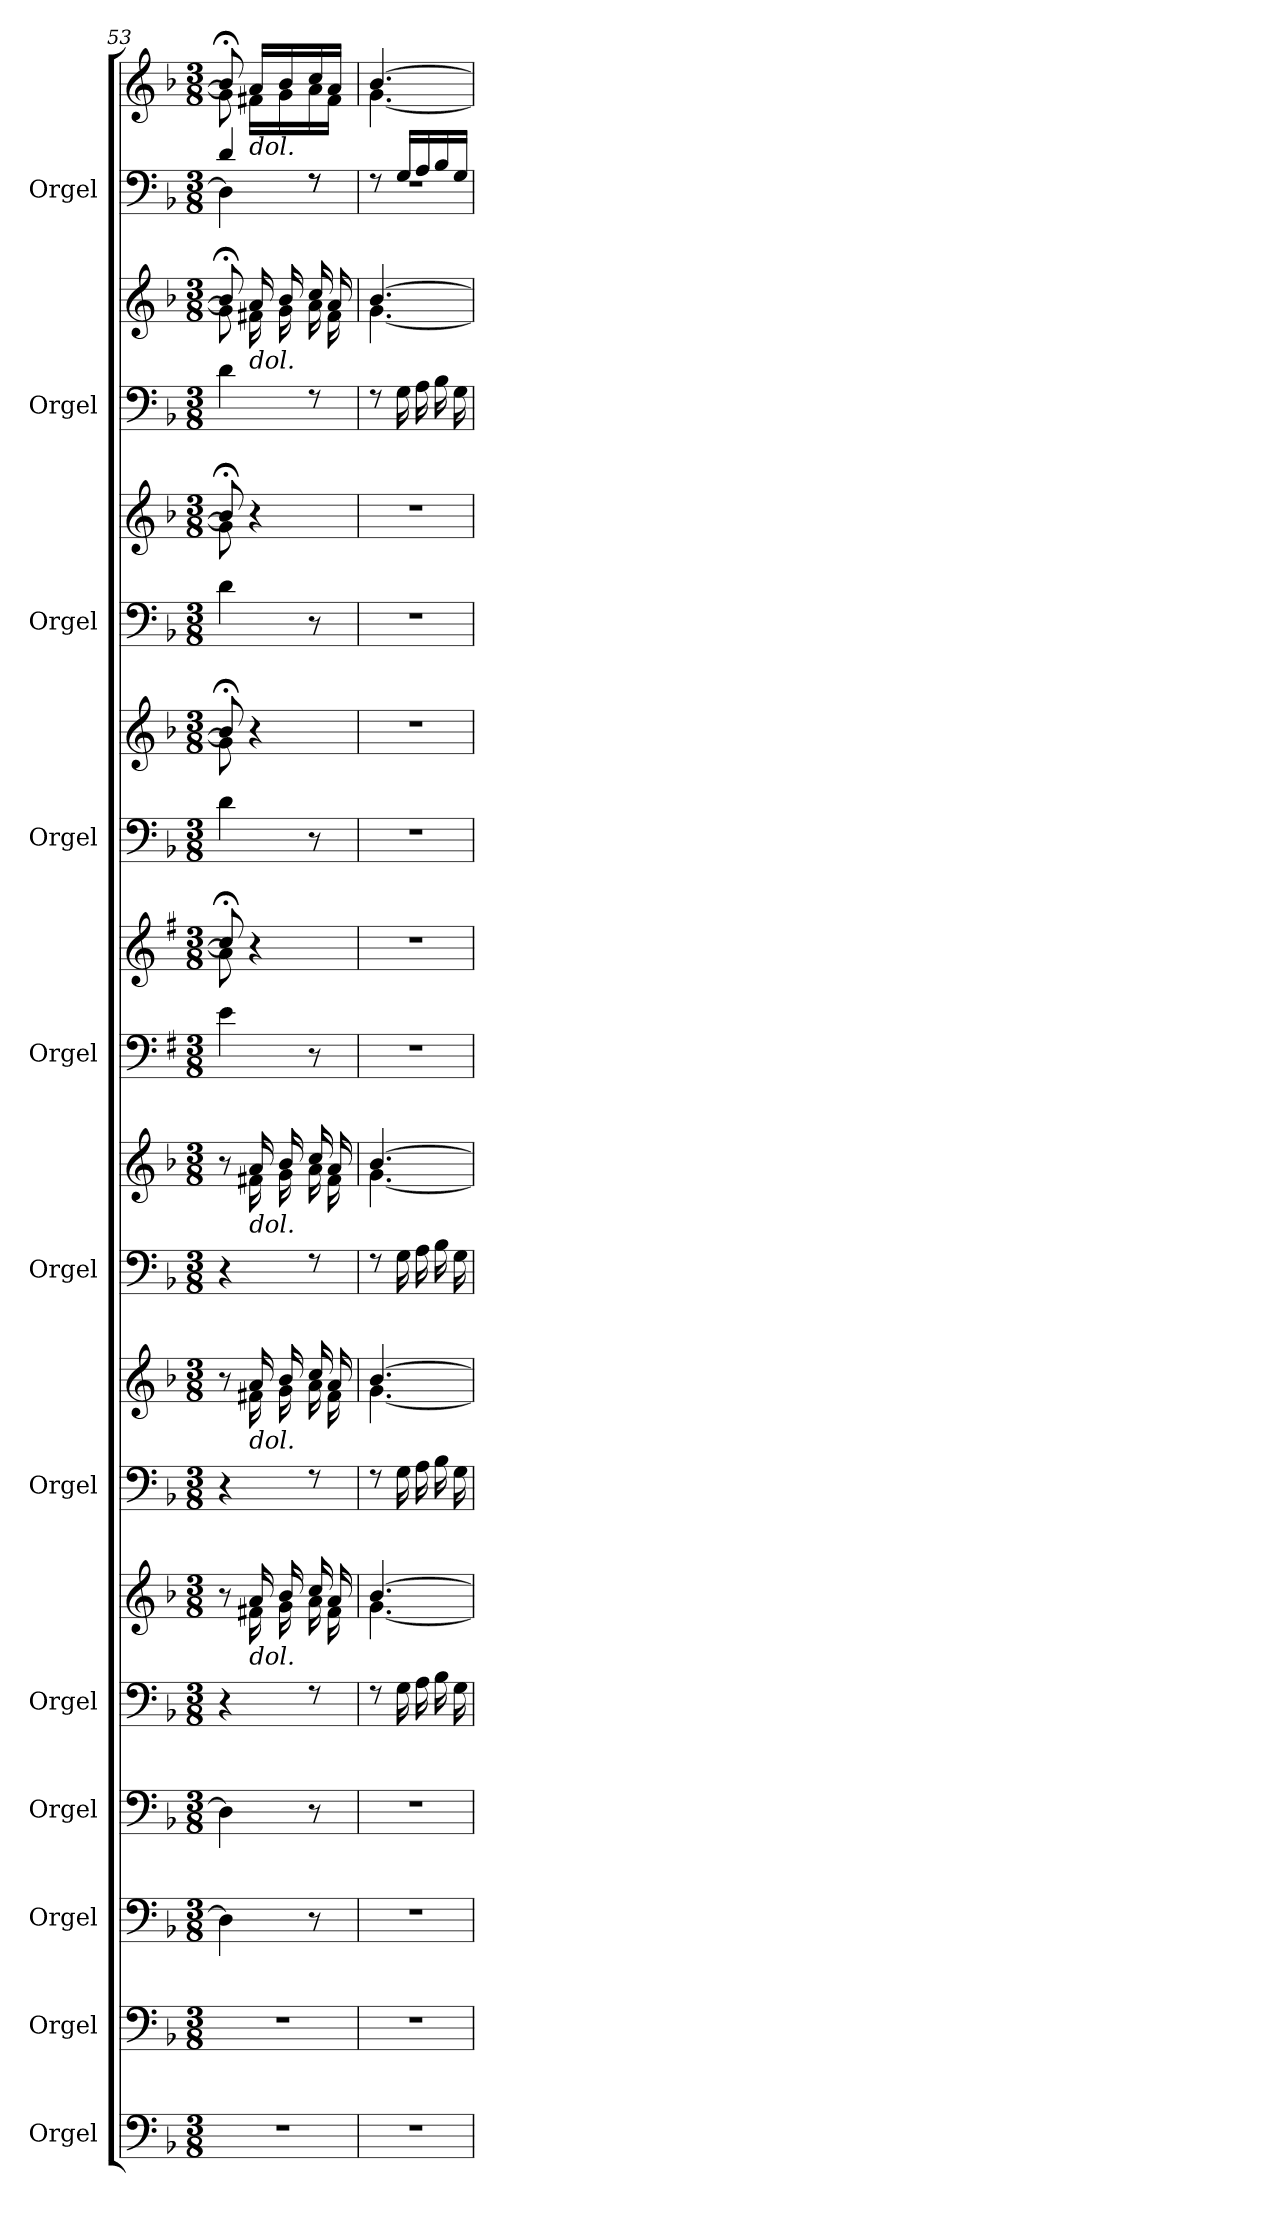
**kern	**kern	**kern	**kern	**kern	**kern	**kern	**kern	**kern	**kern	**kern	**kern	**kern	**kern	**kern	**kern	**kern	**kern	**kern	**kern
*part12	*part11	*part10	*part9	*part8	*part8	*part7	*part7	*part6	*part6	*part5	*part5	*part4	*part4	*part3	*part3	*part2	*part2	*part1	*part1
*staff20	*staff19	*staff18	*staff17	*staff16	*staff15	*staff14	*staff13	*staff12	*staff11	*staff10	*staff9	*staff8	*staff7	*staff6	*staff5	*staff4	*staff3	*staff2	*staff1
*I"Orgel	*I"Orgel	*I"Orgel	*I"Orgel	*I"Orgel	*	*I"Orgel	*	*I"Orgel	*	*I"Orgel	*	*I"Orgel	*	*I"Orgel	*	*I"Orgel	*	*I"Orgel	*
!!LO:PB:g=z
*clefF4	*clefF4	*clefF4	*clefF4	*clefF4	*clefG2	*clefF4	*clefG2	*clefF4	*clefG2	*clefF4	*clefG2	*clefF4	*clefG2	*clefF4	*clefG2	*clefF4	*clefG2	*clefF4	*clefG2
*	*	*	*	*	*	*	*	*	*	*ITrd1c2	*ITrd1c2	*	*	*	*	*	*	*	*
*k[b-]	*k[b-]	*k[b-]	*k[b-]	*k[b-]	*k[b-]	*k[b-]	*k[b-]	*k[b-]	*k[b-]	*k[b-]	*k[b-]	*k[b-]	*k[b-]	*k[b-]	*k[b-]	*k[b-]	*k[b-]	*k[b-]	*k[b-]
*M3/8	*M3/8	*M3/8	*M3/8	*M3/8	*M3/8	*M3/8	*M3/8	*M3/8	*M3/8	*M3/8	*M3/8	*M3/8	*M3/8	*M3/8	*M3/8	*M3/8	*M3/8	*M3/8	*M3/8
*MM54	*MM54	*MM54	*MM54	*MM54	*MM54	*MM54	*MM54	*MM54	*MM54	*MM54	*MM54	*MM54	*MM54	*MM54	*MM54	*MM54	*MM54	*MM54	*MM54
=53	=53	=53	=53	=53	=53	=53	=53	=53	=53	=53	=53	=53	=53	=53	=53	=53	=53	=53	=53
*	*	*	*	*	*^	*	*^	*	*^	*	*^	*	*^	*	*^	*	*^	*^	*^
4.r	4.r	4D\]	4D\]	4r	8r	8ryy	4r	8r	8ryy	4r	8r	8ryy	4d\	8b-;</]	8g\]	4d\	8b-;</]	8g\]	4d\	8b-;</]	8g\]	4d\	8b-;</]	8g\]	4d/	4D\]	8b-;</]	8g\]
!	!	!	!	!	!	!	!	!	!	!	!	!	!	!	!	!	!	!	!	!	!	!	!	!	!	!	!LO:TX:b:i:t=dol.	!
!	!	!	!	!	!	!	!	!	!	!	!	!	!	!	!	!	!	!	!	!	!	!	!LO:TX:b:i:t=dol.	!	!	!	!	!
!	!	!	!	!	!	!	!	!	!	!	!LO:TX:b:i:t=dol.	!	!	!	!	!	!	!	!	!	!	!	!	!	!	!	!	!
!	!	!	!	!	!	!	!	!LO:TX:b:i:t=dol.	!	!	!	!	!	!	!	!	!	!	!	!	!	!	!	!	!	!	!	!
!	!	!	!	!	!LO:TX:b:i:t=dol.	!	!	!	!	!	!	!	!	!	!	!	!	!	!	!	!	!	!	!	!	!	!	!
.	.	.	.	.	16a/	16f#X\	.	16a/	16f#X\	.	16a/	16f#X\	.	4r	4ryy	.	4r	4ryy	.	4r	4ryy	.	16a/	16f#X\	.	.	16a/LL	16f#X\LL
.	.	.	.	.	16b-/	16g\	.	16b-/	16g\	.	16b-/	16g\	.	.	.	.	.	.	.	.	.	.	16b-/	16g\	.	.	16b-/	16g\
.	.	8r	8r	8rF	16cc/	16a\	8rF	16cc/	16a\	8rF	16cc/	16a\	8r	.	.	8r	.	.	8r	.	.	8rF	16cc/	16a\	8rF	8rF	16cc/	16a\
.	.	.	.	.	16a/	16f#\	.	16a/	16f#\	.	16a/	16f#\	.	.	.	.	.	.	.	.	.	.	16a/	16f#\	.	.	16a/JJ	16f#\JJ
*	*	*	*	*	*	*	*	*	*	*	*	*	*	*v	*v	*	*v	*v	*	*v	*v	*	*	*	*	*	*	*
=54	=54	=54	=54	=54	=54	=54	=54	=54	=54	=54	=54	=54	=54	=54	=54	=54	=54	=54	=54	=54	=54	=54	=54	=54	=54
4.r	4.r	4.r	4.r	8rF	[4.b-/	[4.g\	8rF	[4.b-/	[4.g\	8rF	[4.b-/	[4.g\	4.r	4.r	4.r	4.r	4.r	4.r	8rF	[4.b-/	[4.g\	8rF	4.rF	[4.b-/	[4.g\
.	.	.	.	16G\	.	.	16G\	.	.	16G\	.	.	.	.	.	.	.	.	16G\	.	.	16G/LL	.	.	.
.	.	.	.	16A\	.	.	16A\	.	.	16A\	.	.	.	.	.	.	.	.	16A\	.	.	16A/	.	.	.
.	.	.	.	16B-\	.	.	16B-\	.	.	16B-\	.	.	.	.	.	.	.	.	16B-\	.	.	16B-/	.	.	.
.	.	.	.	16G\	.	.	16G\	.	.	16G\	.	.	.	.	.	.	.	.	16G\	.	.	16G/JJ	.	.	.
*	*	*	*	*	*	*	*	*	*	*	*	*	*	*	*	*	*	*	*	*v	*v	*	*	*	*
*	*	*	*	*	*	*	*	*	*	*	*	*	*	*	*	*	*	*	*	*	*v	*v	*	*
*	*	*	*	*	*v	*v	*	*v	*v	*	*v	*v	*	*	*	*	*	*	*	*	*	*v	*v
=	=	=	=	=	=	=	=	=	=	=	=	=	=	=	=	=	=	=	=
*-	*-	*-	*-	*-	*-	*-	*-	*-	*-	*-	*-	*-	*-	*-	*-	*-	*-	*-	*-
